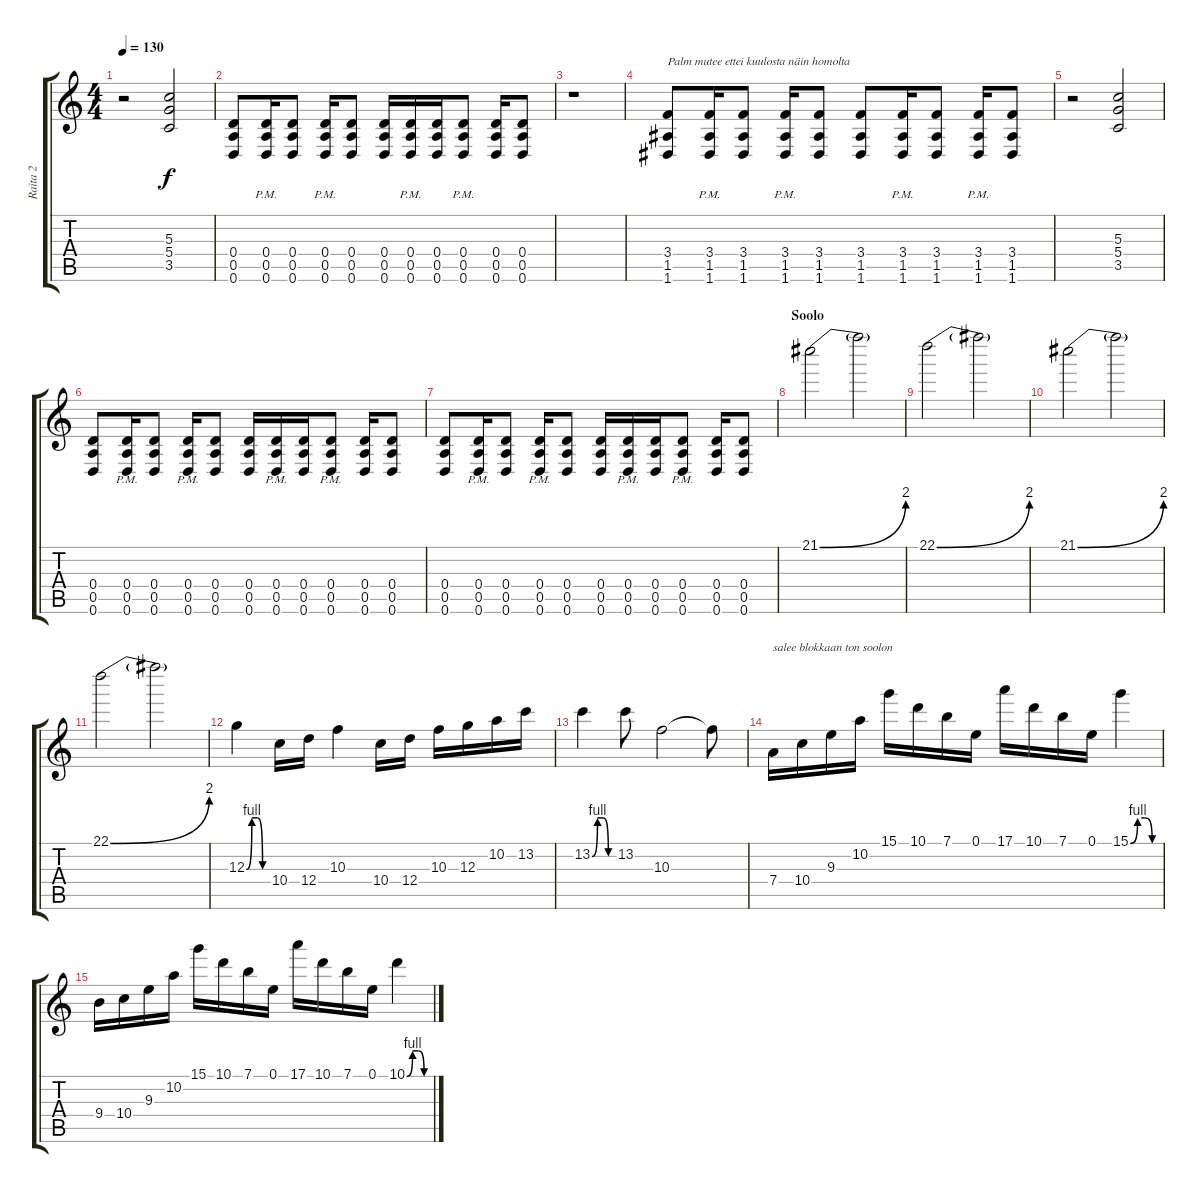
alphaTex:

\track ("Raita 2" "Raita 2") {instrument distortionguitar}
\staff {score tabs}
\tuning (E4 B3 G3 D3 A2 D2) {hide}
\ts (4 4)
\tempo 130
\clef g2
\ks c
r.2{dy f} (5.3 5.4 3.5).2 |
(0.4 0.5 0.6).8 (0.4{pm} 0.5 0.6).16 (0.4 0.5 0.6).8 (0.4{pm} 0.5 0.6).16 (0.4 0.5 0.6).8 (0.4 0.5 0.6).16 (0.4{pm} 0.5 0.6).16 (0.4 0.5 0.6).16 (0.4{pm} 0.5 0.6).8 (0.4 0.5 0.6).16 (0.4 0.5 0.6).8 |
r.1 |
(3.4 1.5 1.6).8{txt "Palm mutee ettei kuulosta näin homolta"} (3.4{pm} 1.5 1.6).16 (3.4 1.5 1.6).8 (3.4{pm} 1.5 1.6).16 (3.4 1.5 1.6).8 (3.4 1.5 1.6).8 (3.4{pm} 1.5 1.6).16 (3.4 1.5 1.6).8 (3.4{pm} 1.5 1.6).16 (3.4 1.5 1.6).8 |
r.2 (5.3 5.4 3.5).2 |
(0.4 0.5 0.6).8 (0.4{pm} 0.5 0.6).16 (0.4 0.5 0.6).8 (0.4{pm} 0.5 0.6).16 (0.4 0.5 0.6).8 (0.4 0.5 0.6).16 (0.4{pm} 0.5 0.6).16 (0.4 0.5 0.6).16 (0.4{pm} 0.5 0.6).8 (0.4 0.5 0.6).16 (0.4 0.5 0.6).8 |
(0.4 0.5 0.6).8 (0.4{pm} 0.5 0.6).16 (0.4 0.5 0.6).8 (0.4{pm} 0.5 0.6).16 (0.4 0.5 0.6).8 (0.4 0.5 0.6).16 (0.4{pm} 0.5 0.6).16 (0.4 0.5 0.6).16 (0.4{pm} 0.5 0.6).8 (0.4 0.5 0.6).16 (0.4 0.5 0.6).8 |
\section ("" "Soolo")
21.1{be (bend 0 0 60 8)}.2 21.1{t}.2 |
22.1{be (bend 0 0 60 8)}.2 22.1{t}.2 |
21.1{be (bend 0 0 60 8)}.2 21.1{t}.2 |
22.1{be (bend 0 0 60 8)}.2 22.1{t}.2 |
12.3{be (custom 0 0 15 4 30 4 45 0 60 0)}.4 10.4.16 12.4.16 10.3.4 10.4.16 12.4.16 10.3.16 12.3.16 10.2.16 13.2.16 |
13.2{be (custom 0 0 15 4 30 4 45 0 60 0)}.4 13.2.8 10.3.2 10.3{t}.8 |
7.4.16{txt "salee blokkaan ton soolon"} 10.4.16 9.3.16 10.2.16 15.1.16 10.1.16 7.1.16 0.1.16 17.1.16 10.1.16 7.1.16 0.1.16 15.1{be (custom 0 0 15 4 30 4 45 0 60 0)}.4 |
9.4.16 10.4.16 9.3.16 10.2.16 15.1.16 10.1.16 7.1.16 0.1.16 17.1.16 10.1.16 7.1.16 0.1.16 10.1{be (custom 0 0 15 4 30 4 45 0 60 0)}.4
